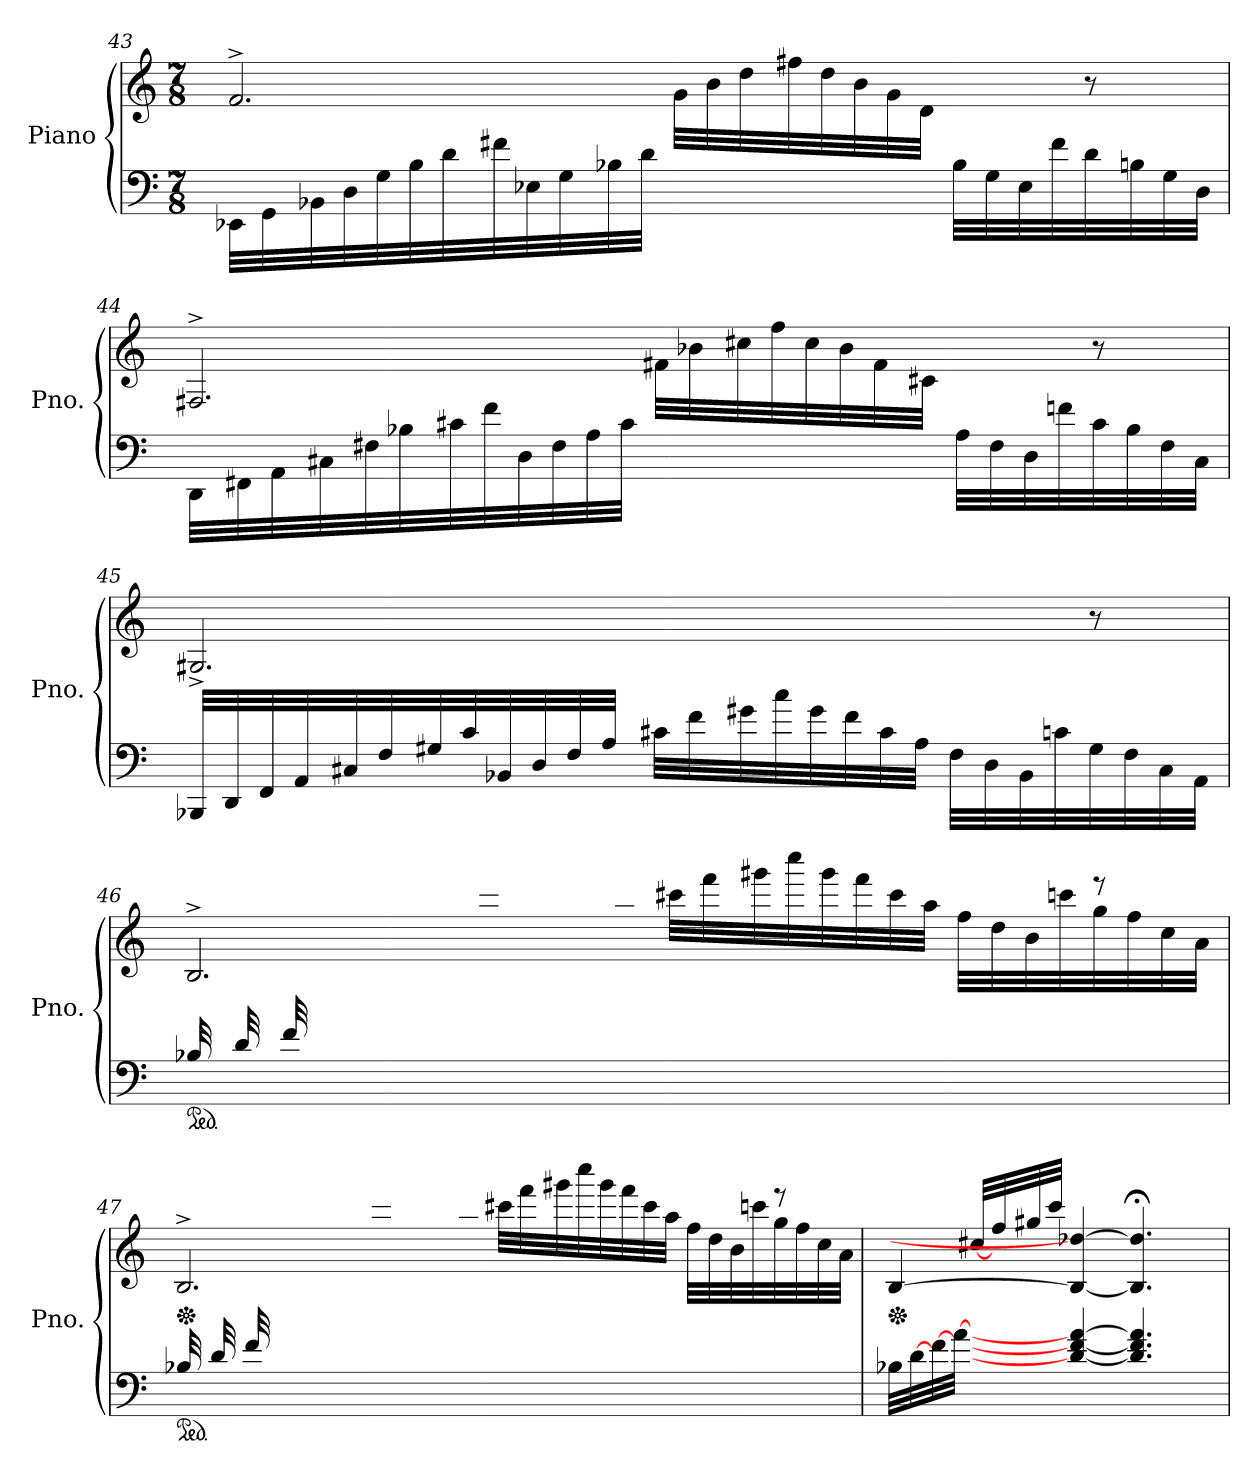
**kern	**kern
*part1	*part1
*staff2	*staff1
*I"Piano	*
*I'Pno.	*
!!LO:LB:g=z
*clefF4	*clefG2
*k[]	*k[]
*M7/8	*M7/8
=43	=43
*	*^
32EE-X\LLL	2.f^/	4.ryy
32GG\	.	.
32BB-X\	.	.
32D\	.	.
32G\	.	.
32B\	.	.
32d\	.	.
32f#X\	.	.
32E-X\	.	.
32G\	.	.
32B-X\	.	.
32d\JJJ	.	.
4ryy	.	32g\LLL
.	.	32b\
.	.	32dd\
.	.	32ff#X\
.	.	32dd\
.	.	32b\
.	.	32g\
.	.	32d\JJJ
32B-\LLL	.	4ryy
32G\	.	.
32E-\	.	.
32f#\	.	.
32d\	8r	.
32Bn\	.	.
32G\	.	.
32D\JJJ	.	.
!!LO:LB:g=z	!!
=44	=44	=44
32DD\LLL	2.F#X^/	4.ryy
32FF#X\	.	.
32AA\	.	.
32C#X\	.	.
32F#X\	.	.
32B-X\	.	.
32c#X\	.	.
32f\	.	.
32D\	.	.
32F#\	.	.
32A\	.	.
32c#\JJJ	.	.
4ryy	.	32f#X\LLL
.	.	32b-X\
.	.	32cc#X\
.	.	32ff\
.	.	32cc#\
.	.	32b-\
.	.	32f#\
.	.	32c#\JJJ
32A\LLL	.	4ryy
32F#\	.	.
32D\	.	.
32fn\	.	.
32c#\	8r	.
32B-\	.	.
32F#\	.	.
32C#\JJJ	.	.
*	*v	*v
!!LO:LB:g=z
=45	=45
32BBB-X/LLL	2.G#X^/
32DD/	.
32FF/	.
32AA/	.
32C#X/	.
32F/	.
32G#X/	.
32c/	.
32BB-X/	.
32D/	.
32F/	.
32A/JJJ	.
32c#X\LLL	.
32f\	.
32g#X\	.
32cc\	.
32g#\	.
32f\	.
32c#\	.
32A\JJJ	.
32F\LLL	.
32D\	.
32BB-\	.
32cn\	.
32G#\	8r
32F\	.
32C#\	.
32AA\JJJ	.
!!LO:LB:g=z
=46	=46
*ped	*
*	*^
32B-X/LLL	2.B^/	16.ryy
32d/	.	.
32f/	.	.
2ryy	.	32a\
.	.	32cc#X\
.	.	32ff\
.	.	32gg#X\
.	.	32ccc\
.	.	32b-X\
.	.	32dd\
.	.	32ff\
.	.	32aa\JJJ
.	.	32ccc#X\LLL
.	.	32fff\
.	.	32ggg#X\
.	.	32cccc\
.	.	32ggg#\
.	.	32fff\
.	.	32ccc#\
4ryy	.	32aa\JJJ
.	.	32ff\LLL
.	.	32dd\
.	.	32b-\
.	.	32cccn\
.	8r	32gg#\
.	.	32ff\
.	.	32cc#\
32ryy	.	32a\JJJ
!!LO:PB:g=z	!!
=47	=47	=47
*ped	*	*
*	*Xped	*
32B-X/LLL	2.B^/	16.ryy
32d/	.	.
32f/	.	.
2ryy	.	32a\
.	.	32cc#X\
.	.	32ff\
.	.	32gg#X\
.	.	32ccc\
.	.	32b-X\
.	.	32dd\
.	.	32ff\
.	.	32aa\JJJ
.	.	32ccc#X\LLL
.	.	32fff\
.	.	32ggg#X\
.	.	32cccc\
.	.	32ggg#\
.	.	32fff\
.	.	32ccc#\
4ryy	.	32aa\JJJ
.	.	32ff\LLL
.	.	32dd\
.	.	32b-\
.	.	32cccn\
.	8r	32gg#\
.	.	32ff\
.	.	32cc#\
32ryy	.	32a\JJJ
!!LO:LB:g=z	!!
=48	=48	=48
*	*Xped	*
32B-X\LLL	[4B/	8ryy
[32d\	.	.
[32f\	.	.
[32a\JJJ	.	.
8ryy	.	[32cc#X/LLL
.	.	32ff/
.	.	32gg#X/
.	.	32ccc/JJJ
*	*MM30	*
4d/_ 4f/_ 4a/_	4B/_ 4dd-X/_	2ryy
4.d/] 4.f/] 4.a/]	4.B/];< 4.dd-/];<	.
.	.	8ryy
*	*v	*v
=	=
*-	*-
